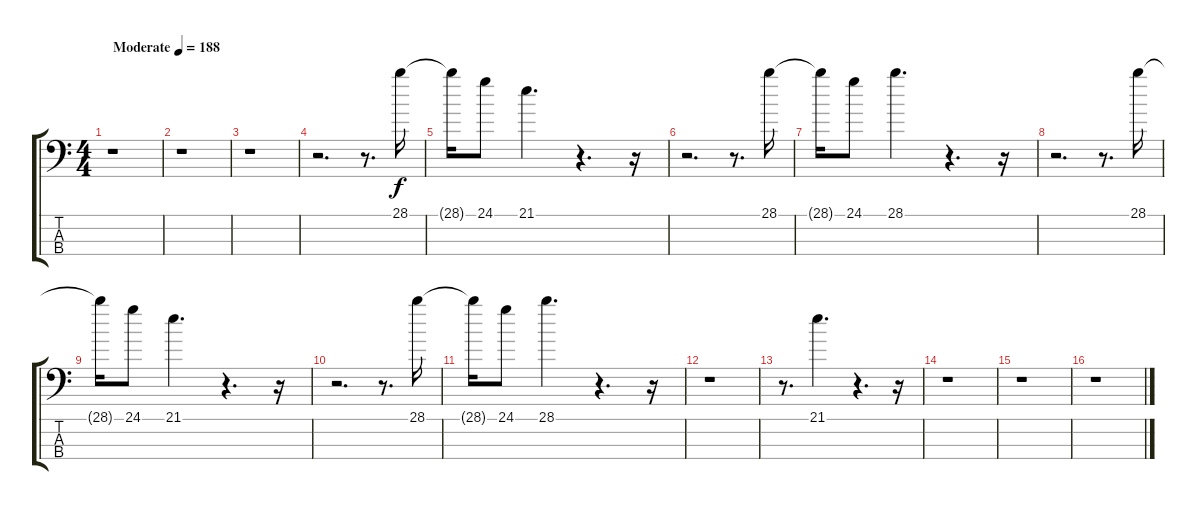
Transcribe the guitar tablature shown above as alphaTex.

\track "" {instrument synthbass1}
\staff {score tabs}
\tuning (G2 D2 A1 E1) {hide}
\ts (4 4)
\tempo (188 "Moderate")
\clef f4
\ks c
r.1{dy f instrument synthbass1} |
r.1 |
r.1 |
r.2{d} r.8{d} 28.1.16 |
28.1{t}.16 24.1.8 21.1.4{d} r.4{d} r.16 |
r.2{d} r.8{d} 28.1.16 |
28.1{t}.16 24.1.8 28.1.4{d} r.4{d} r.16 |
r.2{d} r.8{d} 28.1.16 |
28.1{t}.16 24.1.8 21.1.4{d} r.4{d} r.16 |
r.2{d} r.8{d} 28.1.16 |
28.1{t}.16 24.1.8 28.1.4{d} r.4{d} r.16 |
r.1 |
r.8{d} 21.1.4{d} r.4{d} r.16 |
r.1 |
r.1 |
r.1
